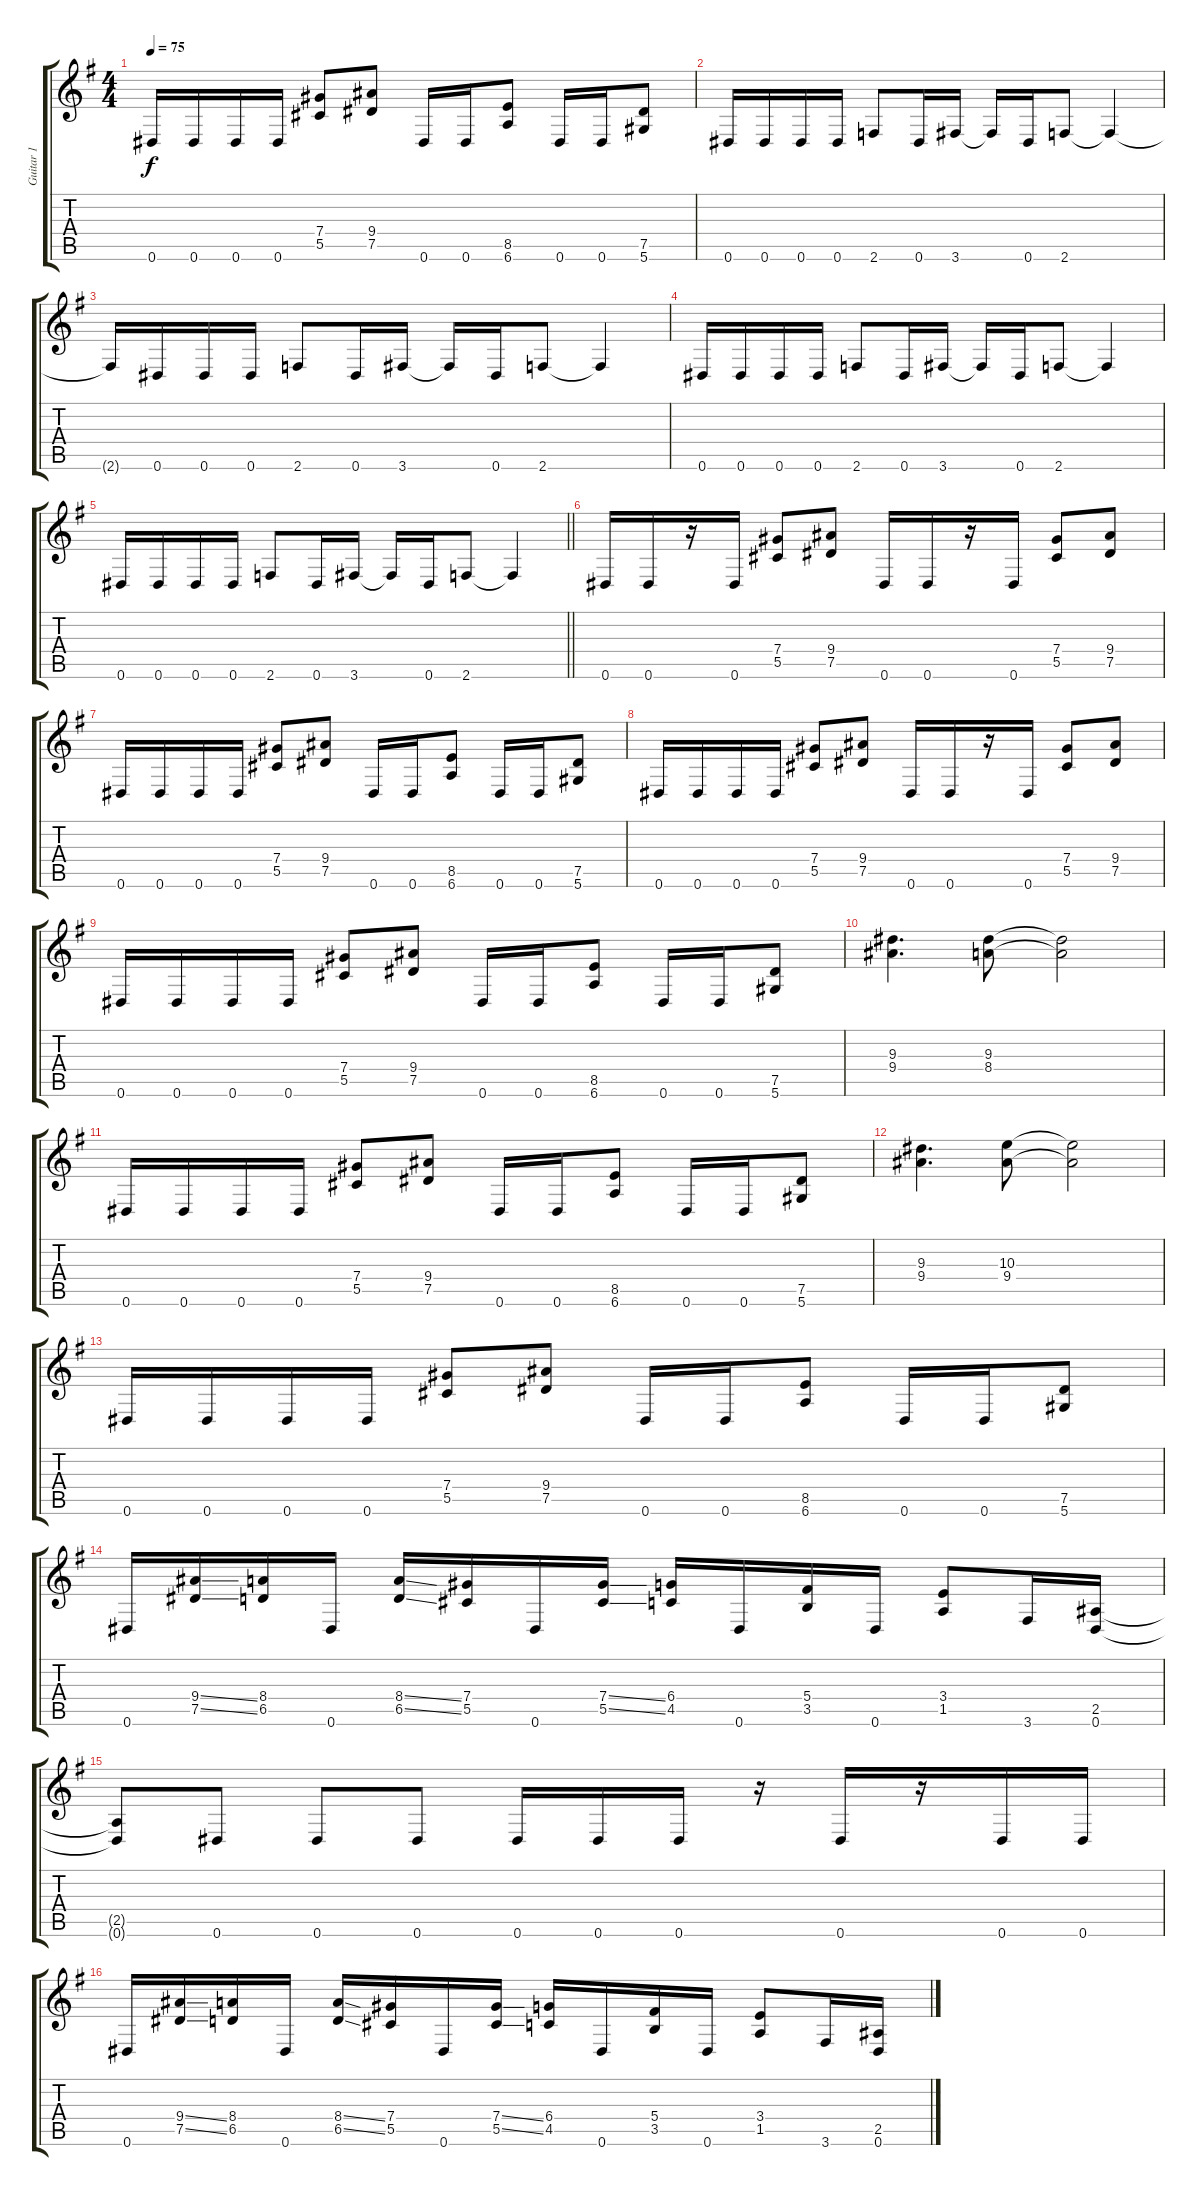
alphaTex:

\track ("Guitar 1" "Guitar 1") {instrument distortionguitar}
\staff {score tabs}
\tuning (Eb4 Bb3 Gb3 Db3 Ab2 Eb2) {hide}
\ts (4 4)
\tempo 75
\clef g2
\ks g
0.6.16{dy f} 0.6.16 0.6.16 0.6.16 (7.4 5.5).8 (9.4 7.5).8 0.6.16 0.6.16 (8.5 6.6).8 0.6.16 0.6.16 (7.5 5.6).8 |
0.6.16 0.6.16 0.6.16 0.6.16 2.6.8 0.6.16 3.6.16 3.6{t}.16 0.6.16 2.6.8 2.6{t}.4 |
2.6{t}.16 0.6.16 0.6.16 0.6.16 2.6.8 0.6.16 3.6.16 3.6{t}.16 0.6.16 2.6.8 2.6{t}.4 |
0.6.16 0.6.16 0.6.16 0.6.16 2.6.8 0.6.16 3.6.16 3.6{t}.16 0.6.16 2.6.8 2.6{t}.4 |
\barLineRight lightlight
0.6.16 0.6.16 0.6.16 0.6.16 2.6.8 0.6.16 3.6.16 3.6{t}.16 0.6.16 2.6.8 2.6{t}.4 |
0.6.16 0.6.16 r.16 0.6.16 (7.4 5.5).8 (9.4 7.5).8 0.6.16 0.6.16 r.16 0.6.16 (7.4 5.5).8 (9.4 7.5).8 |
0.6.16 0.6.16 0.6.16 0.6.16 (7.4 5.5).8 (9.4 7.5).8 0.6.16 0.6.16 (8.5 6.6).8 0.6.16 0.6.16 (7.5 5.6).8 |
0.6.16 0.6.16 0.6.16 0.6.16 (7.4 5.5).8 (9.4 7.5).8 0.6.16 0.6.16 r.16 0.6.16 (7.4 5.5).8 (9.4 7.5).8 |
0.6.16 0.6.16 0.6.16 0.6.16 (7.4 5.5).8 (9.4 7.5).8 0.6.16 0.6.16 (8.5 6.6).8 0.6.16 0.6.16 (7.5 5.6).8 |
(9.3 9.4).4{d} (9.3 8.4).8 (9.3{t} 8.4{t}).2 |
0.6.16 0.6.16 0.6.16 0.6.16 (7.4 5.5).8 (9.4 7.5).8 0.6.16 0.6.16 (8.5 6.6).8 0.6.16 0.6.16 (7.5 5.6).8 |
(9.3 9.4).4{d} (10.3 9.4).8 (10.3{t} 9.4{t}).2 |
0.6.16 0.6.16 0.6.16 0.6.16 (7.4 5.5).8 (9.4 7.5).8 0.6.16 0.6.16 (8.5 6.6).8 0.6.16 0.6.16 (7.5 5.6).8 |
0.6.16 (9.4{ss} 7.5{ss}).16 (8.4 6.5).16 0.6.16 (8.4{ss} 6.5{ss}).16 (7.4 5.5).16 0.6.16 (7.4{ss} 5.5{ss}).16 (6.4 4.5).16 0.6.16 (5.4 3.5).16 0.6.16 (3.4 1.5).8 3.6.16 (2.5 0.6).16 |
(2.5{t} 0.6{t}).8 0.6.8 0.6.8 0.6.8 0.6.16 0.6.16 0.6.16 r.16 0.6.16 r.16 0.6.16 0.6.16 |
0.6.16 (9.4{ss} 7.5{ss}).16 (8.4 6.5).16 0.6.16 (8.4{ss} 6.5{ss}).16 (7.4 5.5).16 0.6.16 (7.4{ss} 5.5{ss}).16 (6.4 4.5).16 0.6.16 (5.4 3.5).16 0.6.16 (3.4 1.5).8 3.6.16 (2.5 0.6).16
